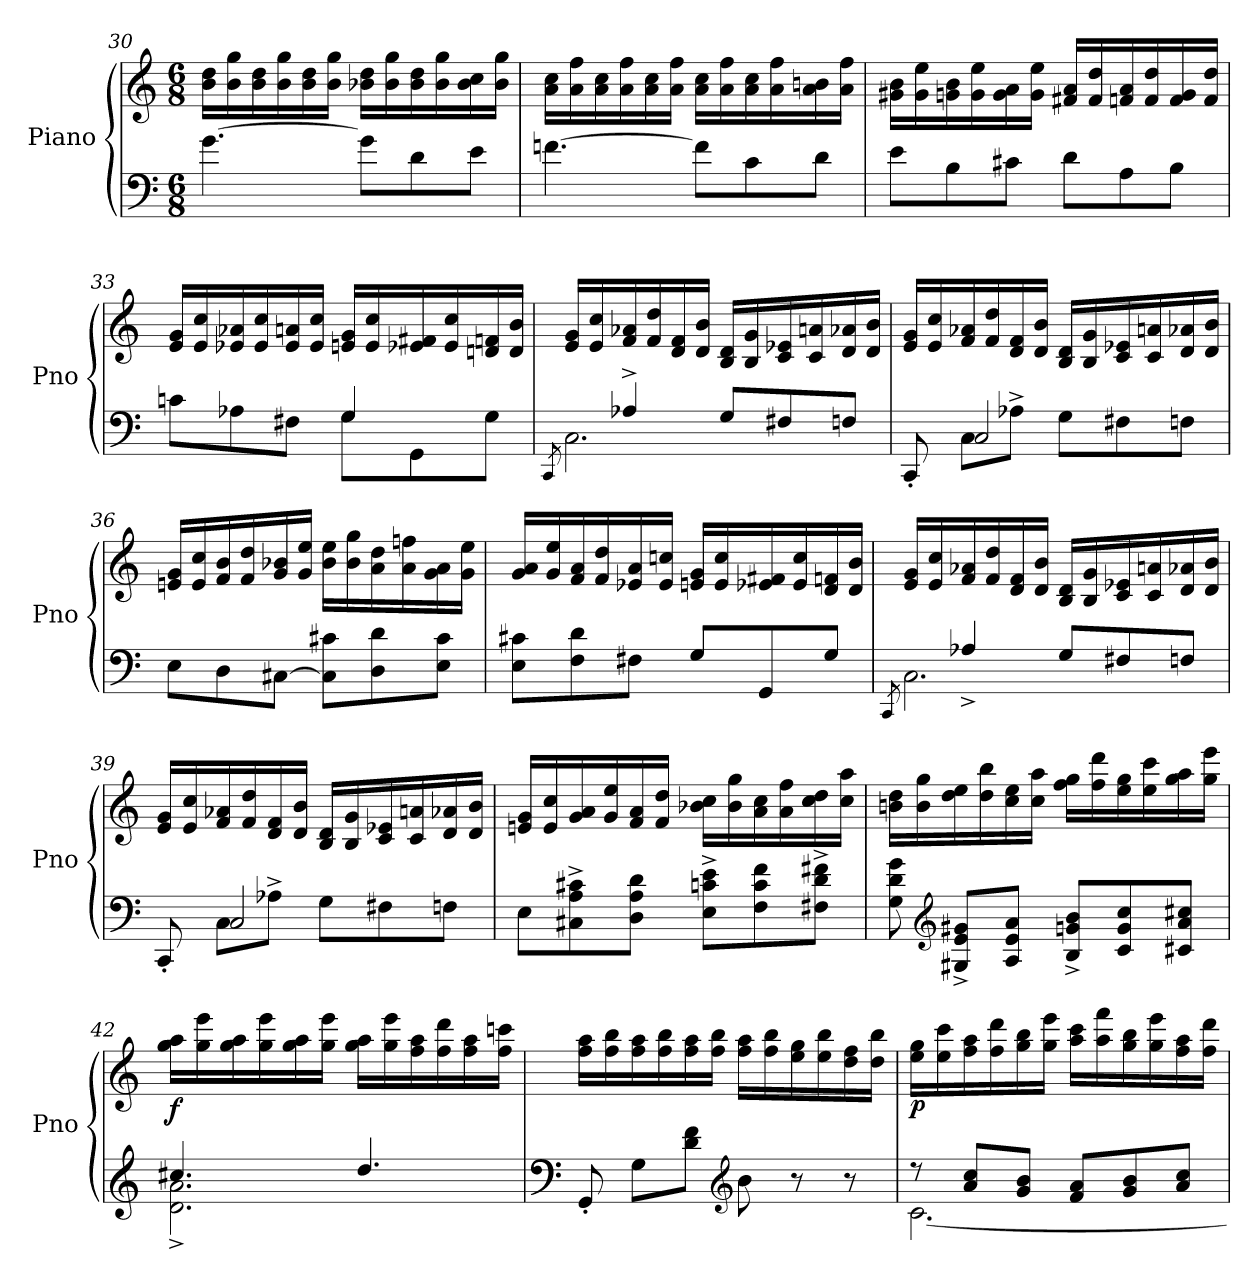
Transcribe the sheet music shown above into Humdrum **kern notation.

**kern	**kern	**dynam
*part1	*part1	*part1
*staff2	*staff1	*staff1/2
*I"Piano	*	*
*I'Pno	*	*
!!LO:LB:g=z
*clefF4	*clefG2	*
*k[]	*k[]	*
*M6/8	*M6/8	*
=30	=30	=30
[4.g\	16b\ 16dd\LL	.
.	16b\ 16gg\	.
.	16b\ 16dd\	.
.	16b\ 16gg\	.
.	16b\ 16dd\	.
.	16b\ 16gg\JJ	.
8g\L]	16b-X\ 16dd\LL	.
.	16b-\ 16gg\	.
8d\	16b-\ 16dd\	.
.	16b-\ 16gg\	.
8e\J	16b-\ 16cc\	.
.	16b-\ 16gg\JJ	.
=31	=31	=31
[4.fn\	16a\ 16cc\LL	.
.	16a\ 16ff\	.
.	16a\ 16cc\	.
.	16a\ 16ff\	.
.	16a\ 16cc\	.
.	16a\ 16ff\JJ	.
8f\L]	16a\ 16cc\LL	.
.	16a\ 16ff\	.
8c\	16a\ 16cc\	.
.	16a\ 16ff\	.
8d\J	16a\ 16bn\	.
.	16a\ 16ff\JJ	.
=32	=32	=32
8e\L	16g#X\ 16b\LL	.
.	16g#\ 16ee\	.
8B\	16gn\ 16b\	.
.	16g\ 16ee\	.
8c#X\J	16g\ 16a\	.
.	16g\ 16ee\JJ	.
8d\L	16f#X/ 16a/LL	.
.	16f#/ 16dd/	.
8A\	16fn/ 16a/	.
.	16f/ 16dd/	.
8B\J	16f/ 16g/	.
.	16f/ 16dd/JJ	.
!!LO:PB:g=z
=33	=33	=33
*^	*	*
8cn\L	4.ryy	16e/ 16g/LL	.
.	.	16e/ 16cc/	.
8A-X\	.	16e-X/ 16a-X/	.
.	.	16e-/ 16cc/	.
8F#X\J	.	16e-/ 16an/	.
.	.	16e-/ 16cc/JJ	.
8G\L	4G/	16en/ 16g/LL	.
.	.	16e/ 16cc/	.
8GG\	.	16e-X/ 16f#X/	.
.	.	16e-/ 16cc/	.
8G\J	8ryy	16dn/ 16fn/	.
.	.	16d/ 16b/JJ	.
=34	=34	=34	=34
.	8qCC/	.	.
8ryy	2.C\	16e/ 16g/LL	.
.	.	16e/ 16cc/	.
4A-X^/	.	16f/ 16a-X/	.
.	.	16f/ 16dd/	.
.	.	16d/ 16f/	.
.	.	16d/ 16b/JJ	.
8G/L	.	16B/ 16d/LL	.
.	.	16B/ 16g/	.
8F#X/	.	16c/ 16e-X/	.
.	.	16c/ 16an/	.
8Fn/J	.	16d/ 16a-X/	.
.	.	16d/ 16b/JJ	.
=35	=35	=35	=35
8CC'/	8ryy	16e/ 16g/LL	.
.	.	16e/ 16cc/	.
8C\L	2C/	16f/ 16a-X/	.
.	.	16f/ 16dd/	.
8A-X^\J	.	16d/ 16f/	.
.	.	16d/ 16b/JJ	.
8G\L	.	16B/ 16d/LL	.
.	.	16B/ 16g/	.
8F#X\	.	16c/ 16e-X/	.
.	.	16c/ 16an/	.
8Fn\J	8ryy	16d/ 16a-X/	.
.	.	16d/ 16b/JJ	.
*v	*v	*	*
!!LO:LB:g=z
=36	=36	=36
8E\L	16en/ 16g/LL	.
.	16e/ 16cc/	.
8D\	16f/ 16b/	.
.	16f/ 16dd/	.
[8C#X\J	16g/ 16b-X/	.
.	16g/ 16ee/JJ	.
8C#\] 8c#X\L	16b-\ 16ee\LL	.
.	16b-\ 16gg\	.
8D\ 8d\	16a\ 16dd\	.
.	16a\ 16ffn\	.
8E\ 8c#\J	16g\ 16a\	.
.	16g\ 16ee\JJ	.
=37	=37	=37
8E\ 8c#X\L	16g/ 16a/LL	.
.	16g/ 16ee/	.
8F\ 8d\	16f/ 16a/	.
.	16f/ 16dd/	.
8F#X\J	16e-X/ 16a/	.
.	16e-/ 16ccn/JJ	.
8G/L	16en/ 16g/LL	.
.	16e/ 16cc/	.
8GG/	16e-X/ 16f#X/	.
.	16e-/ 16cc/	.
8G/J	16d/ 16fn/	.
.	16d/ 16b/JJ	.
=38	=38	=38
8qCC/	.	.
*^	*	*
2.C\	8ryy	16e/ 16g/LL	.
.	.	16e/ 16cc/	.
.	4A-X^/	16f/ 16a-X/	.
.	.	16f/ 16dd/	.
.	.	16d/ 16f/	.
.	.	16d/ 16b/JJ	.
.	8G/L	16B/ 16d/LL	.
.	.	16B/ 16g/	.
.	8F#X/	16c/ 16e-X/	.
.	.	16c/ 16an/	.
.	8Fn/J	16d/ 16a-X/	.
.	.	16d/ 16b/JJ	.
!!LO:LB:g=z
=39	=39	=39	=39
8CC'/	8ryy	16e/ 16g/LL	.
.	.	16e/ 16cc/	.
8C\L	2C/	16f/ 16a-X/	.
.	.	16f/ 16dd/	.
8A-X^\J	.	16d/ 16f/	.
.	.	16d/ 16b/JJ	.
8G\L	.	16B/ 16d/LL	.
.	.	16B/ 16g/	.
8F#X\	.	16c/ 16e-X/	.
.	.	16c/ 16an/	.
8Fn\J	8ryy	16d/ 16a-X/	.
.	.	16d/ 16b/JJ	.
*v	*v	*	*
=40	=40	=40
8E\L	16en/ 16g/LL	.
.	16e/ 16cc/	.
8C#X\^ 8A\^ 8c#X\^	16g/ 16a/	.
.	16g/ 16ee/	.
8D\ 8A\ 8d\J	16f/ 16a/	.
.	16f/ 16dd/JJ	.
8E\^ 8cn\^ 8e\^L	16b-X\ 16cc\LL	.
.	16b-\ 16gg\	.
8F\ 8c\ 8f\	16a\ 16cc\	.
.	16a\ 16ff\	.
8F#X\^ 8d\^ 8f#X\^J	16cc\ 16dd\	.
.	16cc\ 16aa\JJ	.
=41	=41	=41
8G\ 8d\ 8g\	16bn\ 16dd\LL	.
.	16b\ 16gg\	.
*clefG2	*	*
8G#X/^ 8e/^ 8g#X/^L	16dd\ 16ee\	.
.	16dd\ 16bb\	.
8A/ 8e/ 8a/J	16cc\ 16ee\	.
.	16cc\ 16aa\JJ	.
8B/^ 8gn/^ 8b/^L	16ff\ 16gg\LL	.
.	16ff\ 16ddd\	.
8c/ 8g/ 8cc/	16ee\ 16gg\	.
.	16ee\ 16ccc\	.
8c#X/ 8a/ 8cc#X/J	16gg\ 16aa\	.
.	16gg\ 16eee\JJ	.
!!LO:LB:g=z
=42	=42	=42
*^	*	*
!	!	!	!LO:DY:b
4.cc#X/	2.d\^ 2.a\^	16gg\ 16aa\LL	f
.	.	16gg\ 16eee\	.
.	.	16gg\ 16aa\	.
.	.	16gg\ 16eee\	.
.	.	16gg\ 16aa\	.
.	.	16gg\ 16eee\JJ	.
4.dd/	.	16gg\ 16aa\LL	.
.	.	16gg\ 16eee\	.
.	.	16ff\ 16aa\	.
.	.	16ff\ 16ddd\	.
.	.	16ff\ 16aa\	.
.	.	16ff\ 16cccn\JJ	.
*v	*v	*	*
=43	=43	=43
*clefF4	*	*
8GG'/	16ff\ 16aa\LL	.
.	16ff\ 16bb\	.
8G\L	16ff\ 16aa\	.
.	16ff\ 16bb\	.
8d\ 8f\J	16ff\ 16aa\	.
.	16ff\ 16bb\JJ	.
*clefG2	*	*
8b\	16ff\ 16aa\LL	.
.	16ff\ 16bb\	.
8r	16ee\ 16gg\	.
.	16ee\ 16bb\	.
8r	16dd\ 16ff\	.
.	16dd\ 16bb\JJ	.
=44	=44	=44
*^	*	*
!	!	!	!LO:DY:b
8r	[2.c\	16ee\ 16gg\LL	p
.	.	16ee\ 16ccc\	.
8a/ 8cc/L	.	16ff\ 16aa\	.
.	.	16ff\ 16ddd\	.
8g/ 8b/J	.	16gg\ 16bb\	.
.	.	16gg\ 16eee\JJ	.
8f/ 8a/L	.	16aa\ 16ccc\LL	.
.	.	16aa\ 16fff\	.
8g/ 8b/	.	16gg\ 16bb\	.
.	.	16gg\ 16eee\	.
8a/ 8cc/J	.	16ff\ 16aa\	.
.	.	16ff\ 16ddd\JJ	.
*v	*v	*	*
=	=	=
*-	*-	*-
